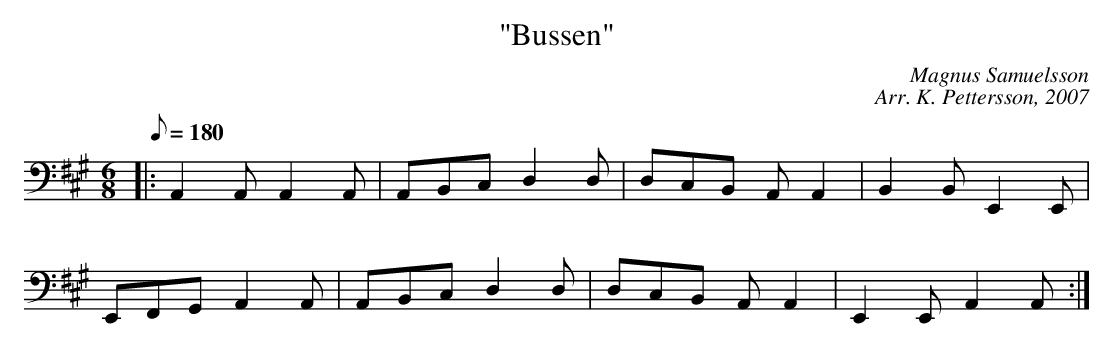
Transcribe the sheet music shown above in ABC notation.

X:1
T: "Bussen"
C: Magnus Samuelsson
C: Arr. K. Pettersson, 2007
M: 6/8
L: 1/8
K: A
Q: 180
K: bass
|: A,,2A,, A,,2A,, | A,,B,,C, D,2D, | D,C,B,, A,,A,,2 | B,,2B,, E,,2E,, |
E,,F,,G,, A,,2A,, | A,,B,,C, D,2D, | D,C,B,, A,,A,,2 | E,,2E,, A,,2A,, :|
|:  |  |  |  |
 |  |  |  :|
